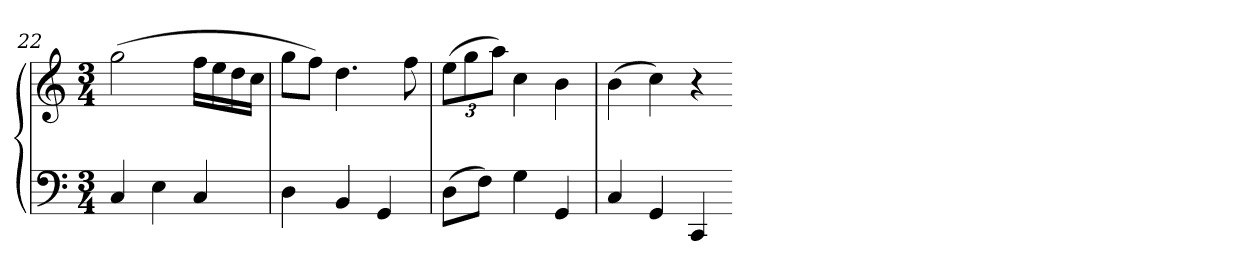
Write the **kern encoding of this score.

**kern	**kern
*part1	*part1
*staff2	*staff1
*clefF4	*clefG2
*k[]	*k[]
*C:	*C:
*M3/4	*M3/4
=22	=22
4C	(2gg
4E	.
4C	16ffLL
.	16ee
.	16dd
.	16ccJJ
=23	=23
4D	8ggL
.	8ffJ)
4BB	4.dd
4GG	.
.	8ff
=24	=24
(8DL	(12eeL
.	12gg
8FJ)	.
.	12aaJ)
4G	4cc
4GG	4b
=25	=25
4C	(4b
4GG	4cc)
4CC	4r
=-	=-
*-	*-
